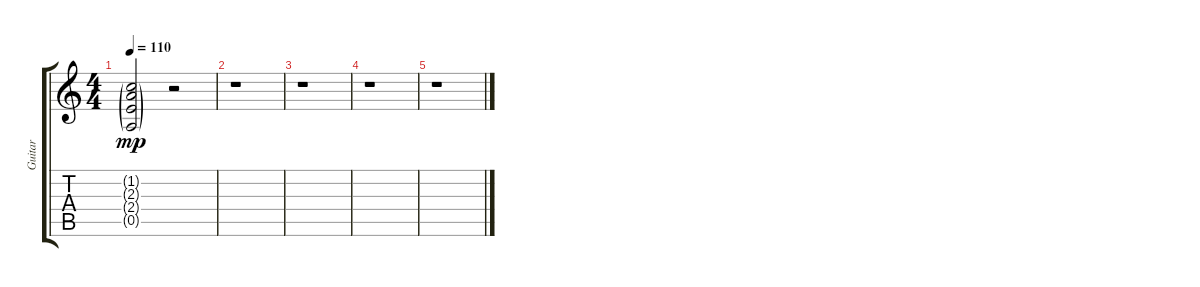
\track ("Guitar" "Guitar") {instrument acousticguitarsteel}
\staff {score tabs}
\tuning (E4 B3 G3 D3 A2 E2) {hide}
\ts (4 4)
\tempo 110
\clef g2
\ks c
(1.2{g} 2.3{g} 2.4{g} 0.5{g}).2{dy mp} r.2 |
r.1 |
r.1 |
r.1 |
r.1
